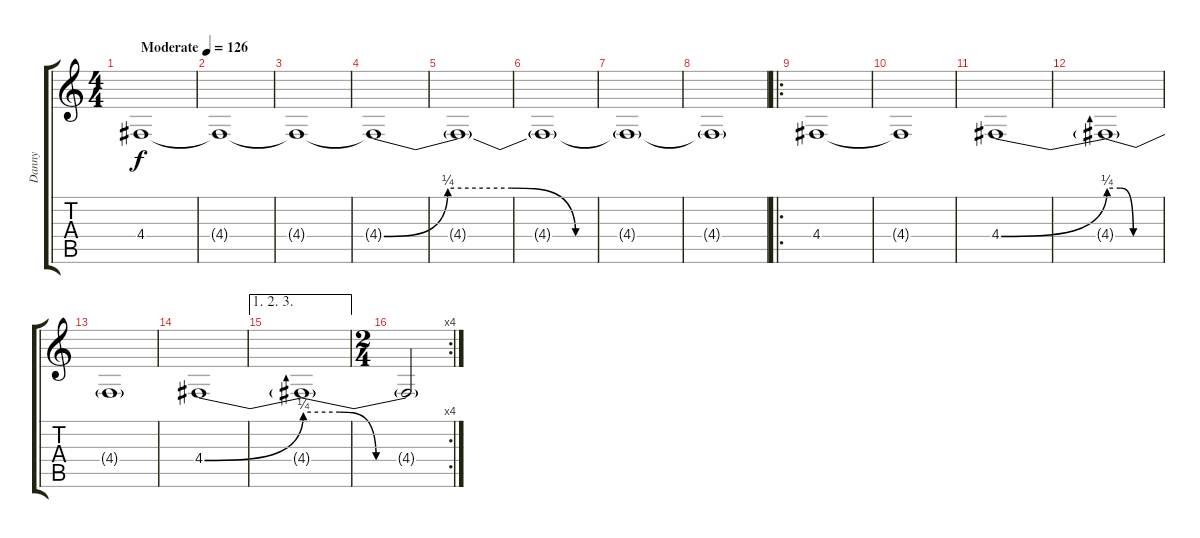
\track ("Danny" "Danny") {instrument lead2sawtooth}
\staff {score tabs}
\tuning (E4 B3 G3 D3 A2 E2) {hide}
\ts (4 4)
\tempo (126 "Moderate")
\clef g2
\ks c
4.4.1{dy f instrument lead2sawtooth} |
4.4{t}.1 |
4.4{t}.1 |
4.4{be (custom 0 0 10 1 20 1 30 0 60 0) t}.1 |
4.4{t}.1 |
4.4{t}.1 |
4.4{t}.1 |
4.4{t}.1 |
\ro
4.4.1 |
4.4{t}.1 |
4.4{be (bend 0 0 60 1)}.1 |
4.4{be (custom 0 1 15 1 30 0 60 0) t}.1 |
4.4{t}.1 |
4.4{be (bend 0 0 60 1)}.1 |
\ae (1 2 3)
4.4{be (custom 0 1 15 1 30 0 60 0) t}.1 |
\rc 4
\ts (2 4)
4.4{t}.2
